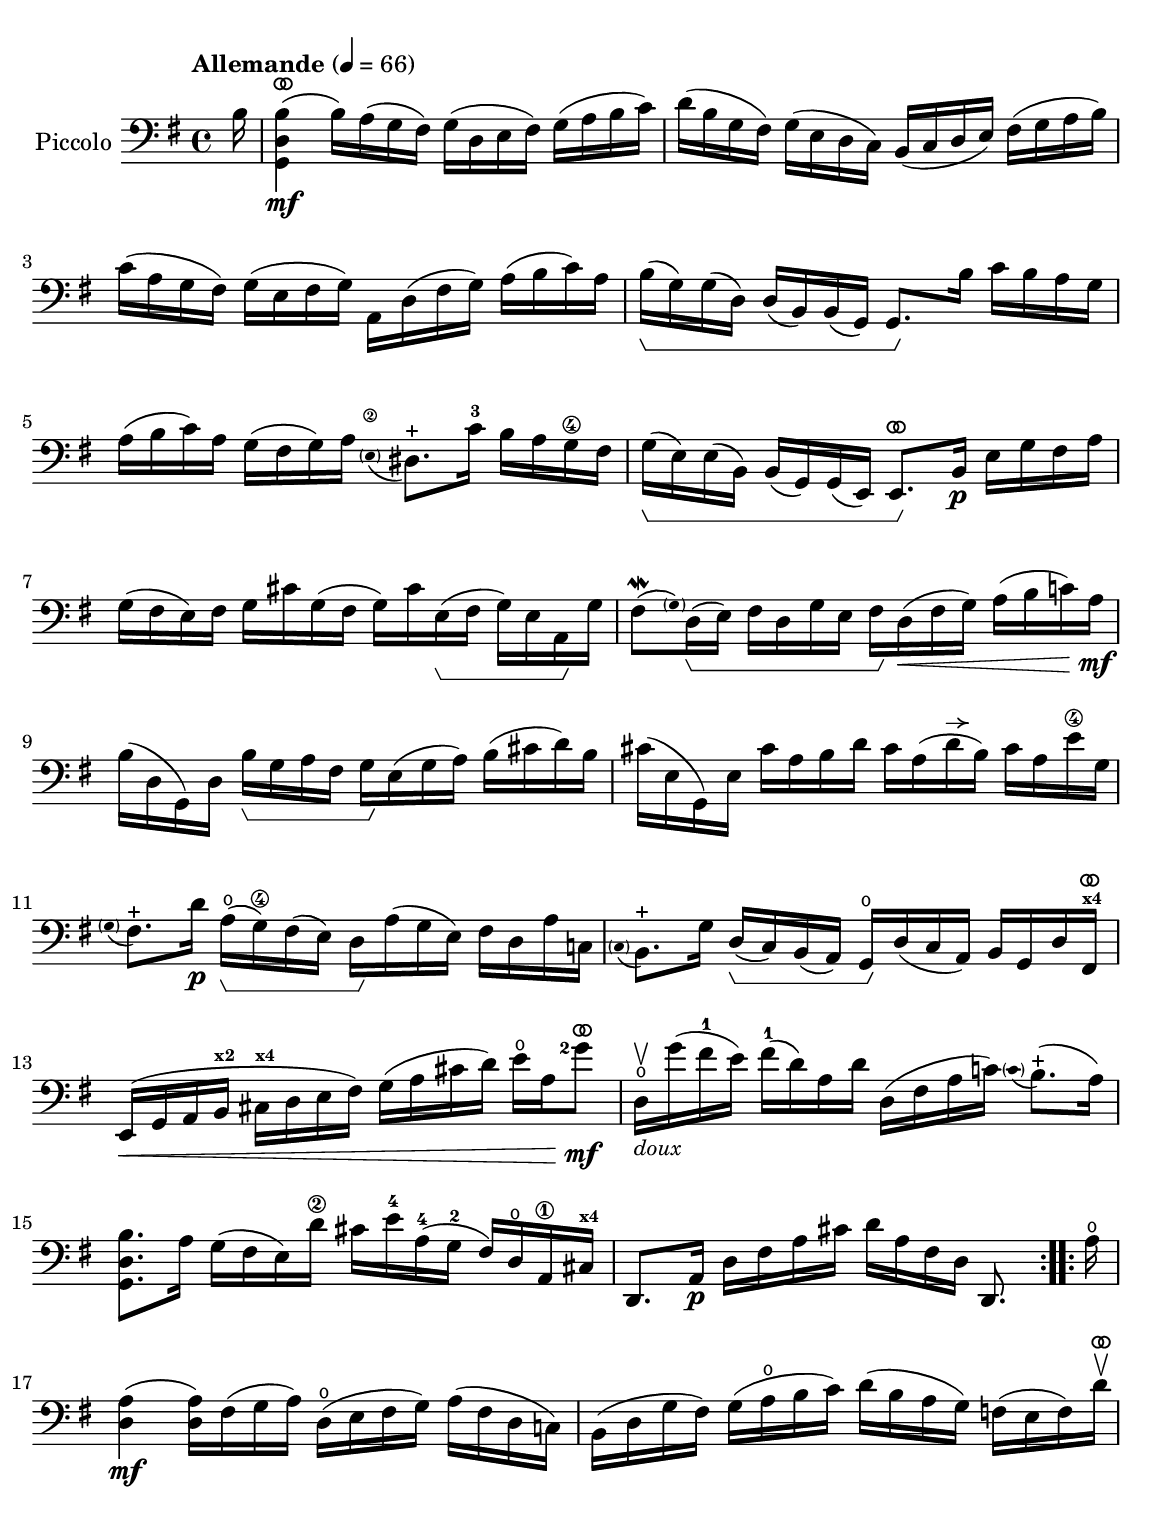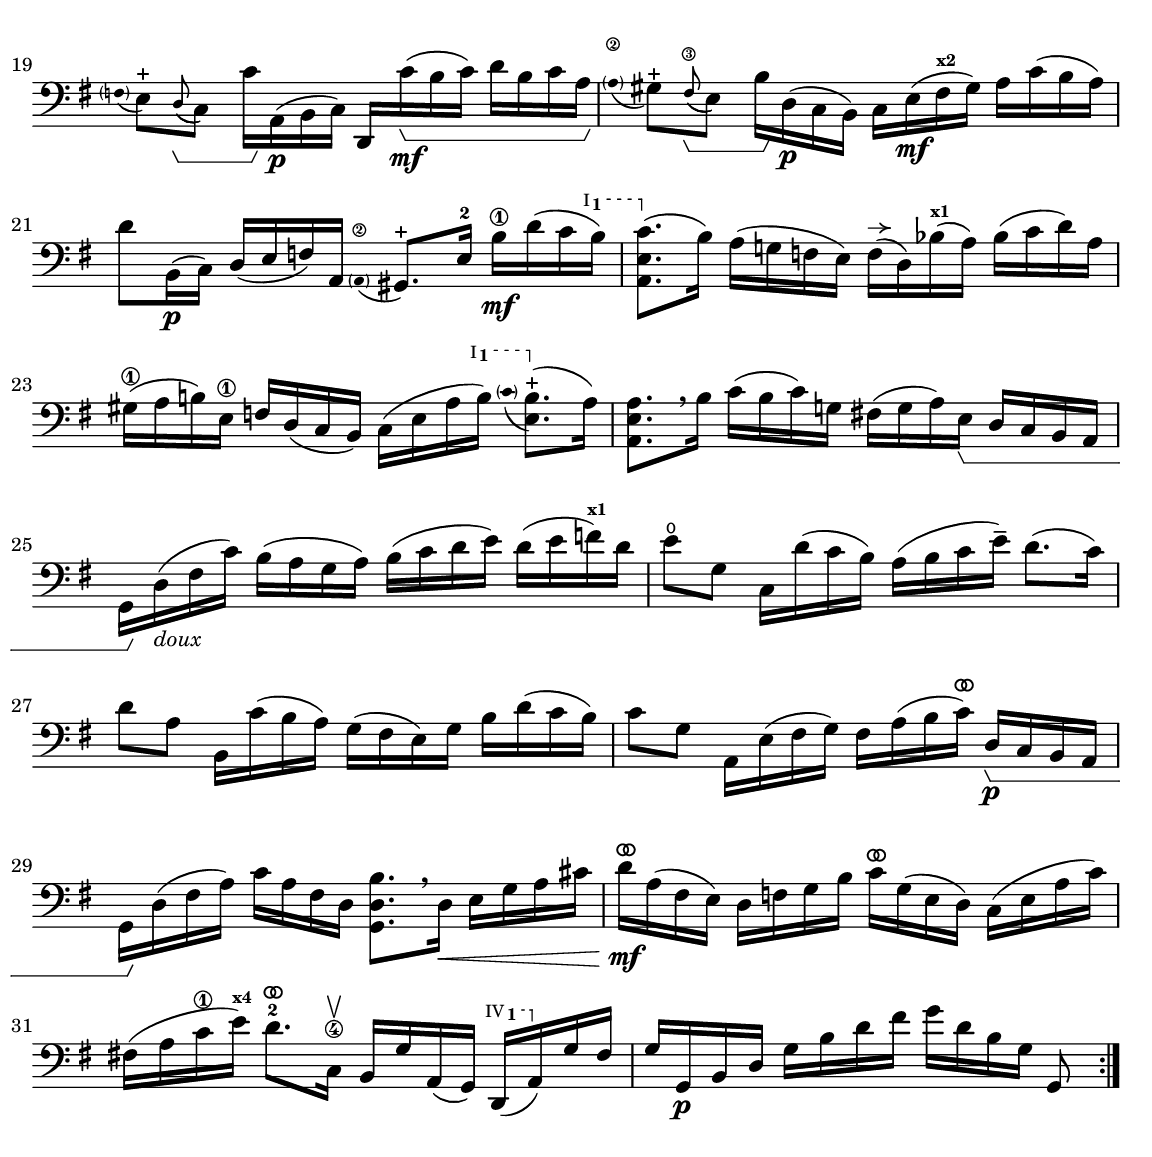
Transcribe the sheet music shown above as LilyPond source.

#(set-global-staff-size 21)

\version "2.18.2"

\header {
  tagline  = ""
}

\language "italiano"

% iPad Pro 12.9

\paper {
  paper-width  = 195\mm
  paper-height = 260\mm
%  indent = #0
  page-count = #2
  line-width = #184
  print-page-number = ##f
  ragged-last-bottom = ##t
  ragged-bottom = ##f
%  ragged-last = ##t
}

% function parentheAll allows for accidental symbol to be included in parentheses
%
parentheAll = #(define-music-function (parser location note) (ly:music?)
#{
  \once \override ParenthesesItem.font-size = #-1
  \once \override ParenthesesItem.stencil = #(lambda (grob)
       (let* ((acc (ly:grob-object (ly:grob-parent grob Y) 'accidental-grob))
              (dot (ly:grob-object (ly:grob-parent grob Y) 'dot)))
         (if (not (null? acc)) (ly:pointer-group-interface::add-grob grob 'elements acc))
         (if (not (null? dot)) (ly:pointer-group-interface::add-grob grob 'elements dot))
         (parentheses-item::print grob)))
  \parenthesize $note
#})

% \phrasingSlurDashed
% \SlurDashed
% \slurSolid

allongerUne = \markup {
  \center-column {
    \combine
    \draw-line #'(-2 . 0)
    \arrow-head #X #RIGHT ##f
  }
}

ringsps = #"
  0.15 setlinewidth
  0.9 0.6 moveto
  0.4 0.6 0.5 0 361 arc
  stroke
  1.0 0.6 0.5 0 361 arc
  stroke
  "

vibrato = \markup {
  \with-dimensions #'(-0.2 . 1.6) #'(0 . 1.2)
  \postscript #ringsps
}

startModernBarre =
#(define-event-function (parser location fretnum partial)
   (number? number?)
    #{
      \tweak bound-details.left.text
        \markup
          \teeny \concat {
          #(format #f "~@r" fretnum)
          \hspace #.2
          \lower #.3 \small \bold \fontsize #-2 #(number->string partial)
          \hspace #.5
        }
      \tweak font-size -1
      \tweak font-shape #'upright
      \tweak style #'dashed-line
      \tweak dash-fraction #0.3
      \tweak dash-period #1
      \tweak bound-details.left.stencil-align-dir-y #0.35
      \tweak bound-details.left.padding 2.5 % was 0.25
      \tweak bound-details.left.attach-dir -1
      \tweak bound-details.left-broken.text ##f
      \tweak bound-details.left-broken.attach-dir -1
      %% adjust the numeric values to fit your needs:
      \tweak bound-details.left-broken.padding 0.5 %% was 1.5
      \tweak bound-details.right-broken.padding 0
      \tweak bound-details.right.padding 0.25
      \tweak bound-details.right.attach-dir 2
      \tweak bound-details.right-broken.text ##f
      \tweak bound-details.right.text
        \markup
          \with-dimensions #'(0 . 0) #'(-.3 . 0) %% was (0 . -1)
          \draw-line #'(0 . -1)
      \startTextSpan
   #})

stopBarre = \stopTextSpan

% Analysis brackets under the staff

\layout {
  \context {
    \Voice
    \consists "Horizontal_bracket_engraver"
  }
}

\score {
  \new Staff
  \with{instrumentName=#"Piccolo"}{
    \set fingeringOrientations = #'(left)
    \override Beam.auto-knee-gap = #2
    \override Hairpin.to-barline = ##f
    \override ParenthesesItem.padding = #0.1
    \override ParenthesesItem.font-size = #-1

    \tempo "Allemande" 4 = 66
    \time 4/4
    \key sol \major
    \clef "bass"

    \repeat volta 2 {
    | \partial 16
      si16
    | <<sol,4\mf re4 si4(^\vibrato>>
      si16) la16( sol16 fad16) sol16( re16 mi16 fad16)
      sol16( la16 si16 do'16)
    | re'16( si16 sol16 fad16) sol16( mi16 re16 do16)
      si,16( do16 re16 mi16) fad16( sol16 la16 si16)
    | do'16( la16 sol16 fad16) sol16( mi16 fad16 sol16)
      la,16 re16( fad16 sol16) la16( si16 do'16) la16
    | si16(\startGroup sol16) sol16( re16) re16( si,16)
      si,16( sol,16) sol,8.\stopGroup si16 do'16 si16 la16 sol16
    | la16( si16 do'16) la16 sol16( fad16 sol16) la16
      \appoggiatura {\hide Stem \parenthesize mi8\2 \undo \hide Stem} red8.-+
      do'16-3 si16 la16 sol16\4 fad16
    | sol16(\startGroup mi16) mi16( si,16)
      si,16( sol,16) sol,16( mi,16) mi,8.\stopGroup^\vibrato
      si,16\p mi16 sol16 fad16 la16
    | sol16( fad16 mi16) fad16 sol16 dod'16 sol16( fad16
      sol16) dod'16 mi16(\startGroup fad16 sol16) mi16 la,16\stopGroup sol16
    | fad8\mordent( \grace {\hide Stem \parenthesize sol) \undo \hide Stem}
      re16(\startGroup mi16) fad16 re16 sol16 mi16 fad16\stopGroup
      re16(\< fad16 sol16) la16( si16 do'!16) la16\!\mf
    | si16( re16 sol,16) re16 si16\startGroup sol16 la16 fad16
      sol16\stopGroup mi16( sol16 la16) si16( dod'16 re'16) si16
    | dod'16( mi16 sol,16) mi16 dod'16 la16 si16 re'16
      dod'16 la16( re'16^\allongerUne si16) dod'16 la16 mi'16\4 sol16
    | \appoggiatura {\hide Stem \parenthesize sol8 \undo \hide Stem}
      fad8.-+ re'16\p
      la16\open(\startGroup sol16)\4 fad16( mi16) re16\stopGroup
      la16( sol16 mi16) fad16 re16 la16 do!16
    | \appoggiatura {\hide Stem \parenthesize do8 \undo \hide Stem} si,8.-+
      sol16 re16(\startGroup do16) si,16( la,16) sol,16\stopGroup\open
      re16( do16 la,16) si,16 sol,16 re16 fad,16^\markup{\bold\teeny x4}^\vibrato
    | mi,16(\< sol,16 la,16 si,16^\markup{\bold\teeny x2}
      dod16^\markup{\bold\teeny x4} re16 mi16 fad16)
      sol16( la16 dod'16 re'16) mi'16\open la16 <sol'\finger 2>8\!^\vibrato\mf
    | re16\upbow\open_\markup{\small\italic "doux"} sol'16( fad'16-1 mi'16) fad'16(-1
      re'16) la16 re'16 re16( fad16 la16 do'!16)
      \appoggiatura {\hide Stem \parenthesize do'8 \undo \hide Stem} si8.-+(
      la16)
    | <<sol,8. re8. si8.>> la16 sol16( fad16 mi16) re'16\2
      dod'16 mi'16-4 la16(-4 sol16-2 fad16) re16\open la,16\1
      dod16^\markup{\bold\teeny x4}
    | re,8. la,16\p re16 fad16 la16 dod'16 re'16 la16 fad16 re16 re,8.
    }

    \repeat volta 2 {
    | \partial 16
      la16\open
    | \set Score.currentBarNumber = #17
      <<re4\mf la4(>> <<re16 la16)>> fad16( sol16 la16)
      re16(\open mi16 fad16 sol16) la16( fad16 re16 do!16)
    | si,16( re16 sol16 fad16) sol16( la16\open si16 do'16)
      re'16( si16 la16 sol16) fa!16( mi16 fa16) re'16\upbow^\vibrato
    | \appoggiatura {\hide Stem \parentheAll fa8 \undo \hide Stem}
      mi8[-+ \appoggiatura re8(\startGroup do8)]
      do'16\stopGroup la,16(\p si,16 do16) re,16
      do'16(\mf\startGroup si16 do'16)
      re'16 si16 do'16 la16\stopGroup
    | \appoggiatura {\hide Stem \parenthesize la8\2 \undo \hide Stem}
      sold8-+ \appoggiatura fad8(\startGroup\3 mi8) si16\stopGroup
      re16(\p do16 si,16)
      do16 mi16(\mf fad16^\markup{\bold\teeny x2} sold16) la16 do'16( si16 la16)
    | re'8 si,16(\p do16) re16( mi16 fa16) la,16
      \appoggiatura {\hide Stem \parenthesize la,8\2 \undo \hide Stem}
      sold,8.-+ mi16-2 si16\1\mf re'16( do'16
      \startModernBarre #1 #1 si16)
    | <<la,8. mi8. do'8.(\stopBarre>> si16) la16( sol!16 fa!16 mi16)
      fa16(^\allongerUne re16) sib16(^\markup{\bold\teeny x1} la16) sib16( do'16 re'16) la16
    | sold16(\1 la16 si!16) mi16\1 fa!16 re16( do16 si,16)
      do16( mi16 la16 \startModernBarre #1 #1 si16)
      <<mi8.
        \appoggiatura {\hide Stem \parenthesize do'8 \undo \hide Stem}
        si8.-+(\stopBarre>> la16)
    | <<la,8. mi8. la8.[>> \breathe si16] do'16( si16 do'16) sol!16
      fad!16( sol16 la16) mi16\startGroup re16 do16 si,16 la,16
    | sol,16\stopGroup re16(_\markup{\small\italic "doux"}
      fad16 do'16) si16( la16 sol16 la16)
      si16( do'16 re'16 mi'16) re'16( mi'16 fa'16)^\markup{\bold\teeny x1} re'16
    | mi'8\open sol8 do16 re'16( do'16 si16)
      la16( si16 do'16 mi'16--) re'8.( do'16)
    | re'8 la8 si,16 do'16( si16 la16)
      sol16( fad16 mi16) sol16 si16 re'16( do'16 si16)
    | do'8 sol8 la,16 mi16( fad16 sol16)
      fad16 la16( si16 do'16)^\vibrato re16\p\startGroup do16 si,16 la,16
    | sol,16\stopGroup re16( fad16 la16) do'16 la16 fad16 re16
      <<sol,8. re8. si8.[>> \breathe re16]\< mi16 sol16 la16 dod'16
    | re'16\!\mf^\vibrato la16( fad16 mi16) re16 fa!16 sol16 si16
      do'16^\vibrato sol16( mi16 re16) do16( mi16 la16 do'16)
    | fad!16( la16 do'16\1 mi'16)^\markup{\bold\teeny x4} re'8.-2^\vibrato
      do16\4\upbow si,16 sol16 la,16( sol,16)
      \startModernBarre #4 #1 re,16( la,16) \stopBarre sol16 fad16
    | sol16 sol,16\p si,16 re16 sol16 si16 re'16 fad'16
      sol'16 re'16 si16 sol16 sol,8
    }
  }
}
